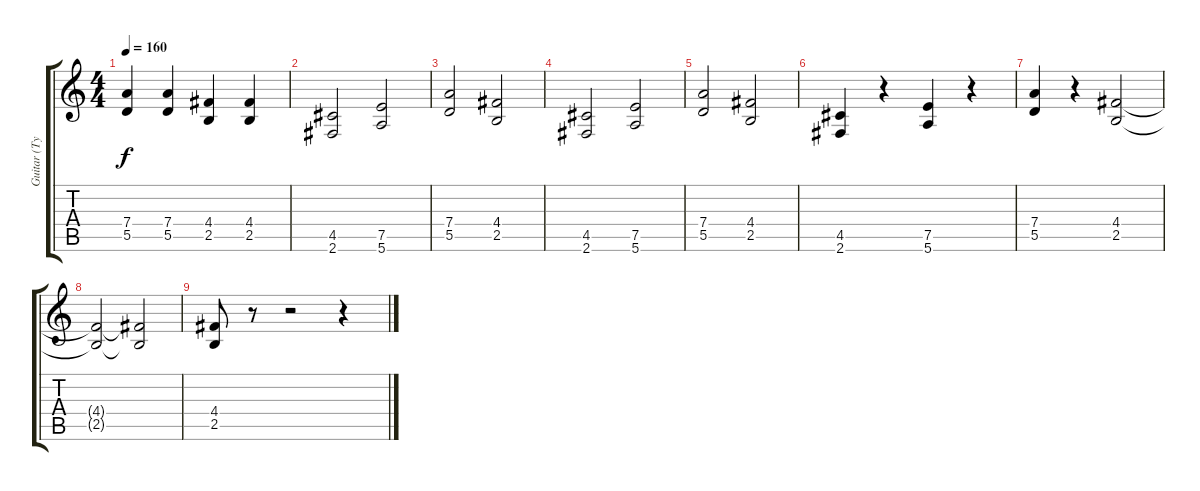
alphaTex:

\track ("Guitar (Tyler)" "Guitar (Ty") {instrument overdrivenguitar}
\staff {score tabs}
\tuning (E4 B3 G3 D3 A2 E2) {hide}
\ts (4 4)
\tempo 160
\clef g2
\ks c
(7.4 5.5).4{dy f} (7.4 5.5).4 (4.4 2.5).4 (4.4 2.5).4 |
(4.5 2.6).2 (7.5 5.6).2 |
(7.4 5.5).2 (4.4 2.5).2 |
(4.5 2.6).2 (7.5 5.6).2 |
(7.4 5.5).2 (4.4 2.5).2 |
(4.5 2.6).4 r.4 (7.5 5.6).4 r.4 |
(7.4 5.5).4 r.4 (4.4 2.5).2 |
(4.4{t} 2.5{t}).2 (4.4{t} 2.5{t}).2 |
(4.4 2.5).8 r.8 r.2 r.4
